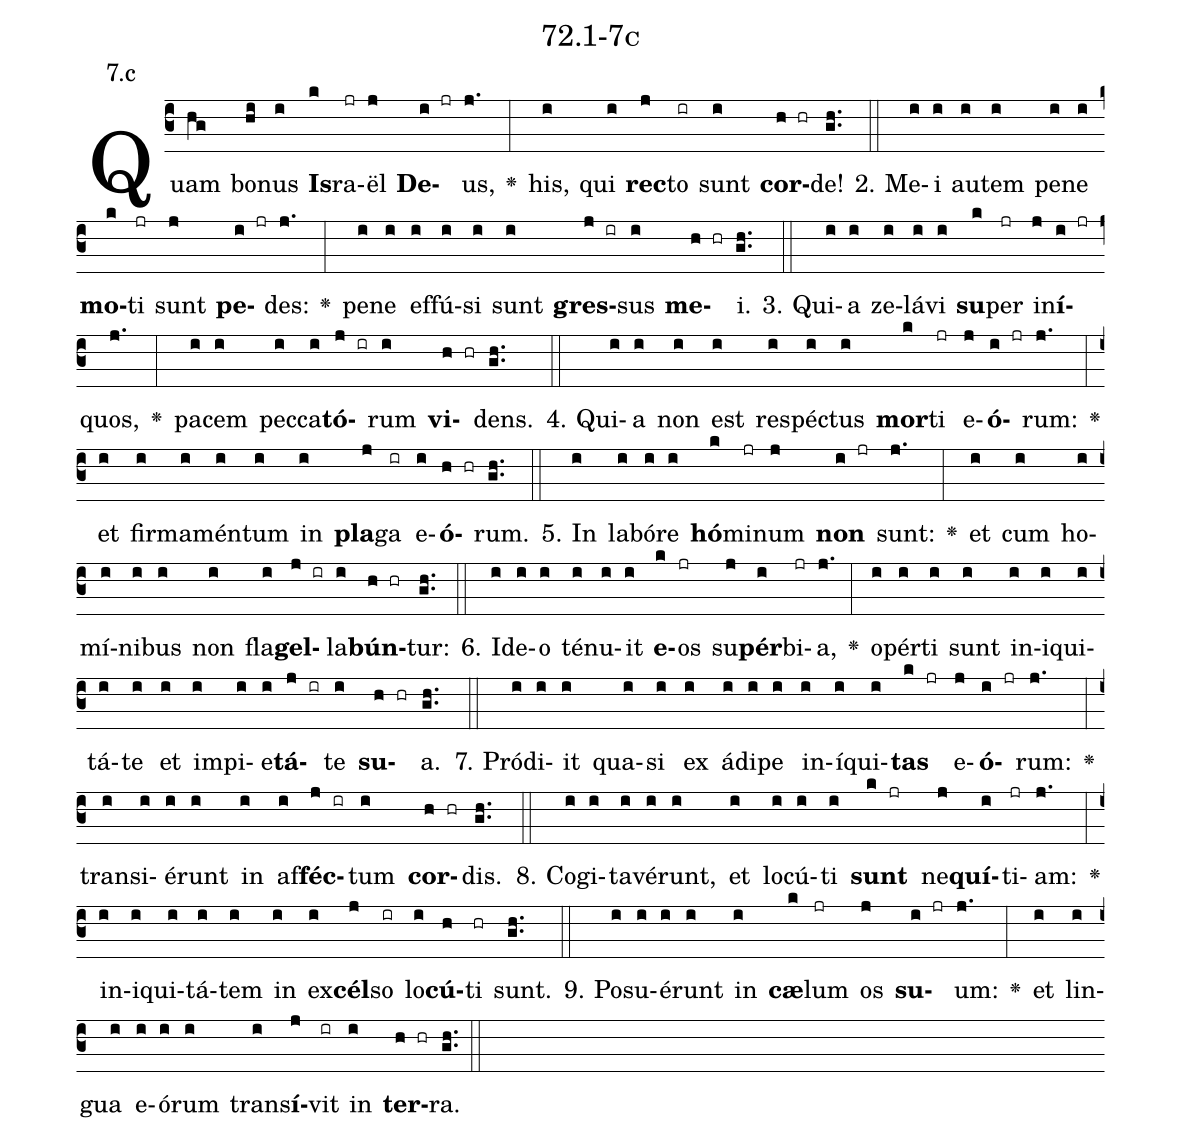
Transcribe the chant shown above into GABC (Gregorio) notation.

name: 72.1-7c;
annotation: 7.c;
%%
(c3)Quam(hg) bo(hi)nus(i) <b>Is</b>(k)ra(jr)ël(j) <b>De</b>(i jr)us,(j.) <v>\greheightstar</v>(:) his,(i) qui(i) <b>rec</b>(j)to(ir) sunt(i) <b>cor</b>(h hr)de!(gh..) (::)
2. Me(i)i(i) au(i)tem(i) pe(i)ne(i) <b>mo</b>(k)ti(jr) sunt(j) <b>pe</b>(i jr)des:(j.) <v>\greheightstar</v>(:) pe(i)ne(i) ef(i)fú(i)si(i) sunt(i) <b>gres</b>(j ir)sus(i) <b>me</b>(h hr)i.(gh..) (::)
3. Qui(i)a(i) ze(i)lá(i)vi(i) <b>su</b>(k)per(jr) in(j)<b>í</b>(i jr)quos,(j.) <v>\greheightstar</v>(:) pa(i)cem(i) pec(i)ca(i)<b>tó</b>(j ir)rum(i) <b>vi</b>(h hr)dens.(gh..) (::)
4. Qui(i)a(i) non(i) est(i) re(i)spéc(i)tus(i) <b>mor</b>(k)ti(jr) e(j)<b>ó</b>(i jr)rum:(j.) <v>\greheightstar</v>(:) et(i) fir(i)ma(i)mén(i)tum(i) in(i) <b>pla</b>(j)ga(ir) e(i)<b>ó</b>(h hr)rum.(gh..) (::)
5. In(i) la(i)bó(i)re(i) <b>hó</b>(k)mi(jr)num(j) <b>non</b>(i jr) sunt:(j.) <v>\greheightstar</v>(:) et(i) cum(i) ho(i)mí(i)ni(i)bus(i) non(i) fla(i)<b>gel</b>(j ir)la(i)<b>bún</b>(h hr)tur:(gh..) (::)
6. Id(i)e(i)o(i) té(i)nu(i)it(i) <b>e</b>(k)os(jr) su(j)<b>pér</b>(i)bi(jr)a,(j.) <v>\greheightstar</v>(:) o(i)pér(i)ti(i) sunt(i) in(i)i(i)qui(i)tá(i)te(i) et(i) im(i)pi(i)e(i)<b>tá</b>(j ir)te(i) <b>su</b>(h hr)a.(gh..) (::)
7. Pród(i)i(i)it(i) qua(i)si(i) ex(i) á(i)di(i)pe(i) in(i)í(i)qui(i)<b>tas</b>(k jr) e(j)<b>ó</b>(i jr)rum:(j.) <v>\greheightstar</v>(:) trans(i)i(i)é(i)runt(i) in(i) af(i)<b>féc</b>(j ir)tum(i) <b>cor</b>(h hr)dis.(gh..) (::)
8. Co(i)gi(i)ta(i)vé(i)runt,(i) et(i) lo(i)cú(i)ti(i) <b>sunt</b>(k jr) ne(j)<b>quí</b>(i)ti(jr)am:(j.) <v>\greheightstar</v>(:) in(i)i(i)qui(i)tá(i)tem(i) in(i) ex(i)<b>cél</b>(j)so(ir) lo(i)<b>cú</b>(h)ti(hr) sunt.(gh..) (::)
9. Po(i)su(i)é(i)runt(i) in(i) <b>cæ</b>(k)lum(jr) os(j) <b>su</b>(i jr)um:(j.) <v>\greheightstar</v>(:) et(i) lin(i)gua(i) e(i)ó(i)rum(i) trans(i)<b>í</b>(j)vit(ir) in(i) <b>ter</b>(h hr)ra.(gh..) (::)
